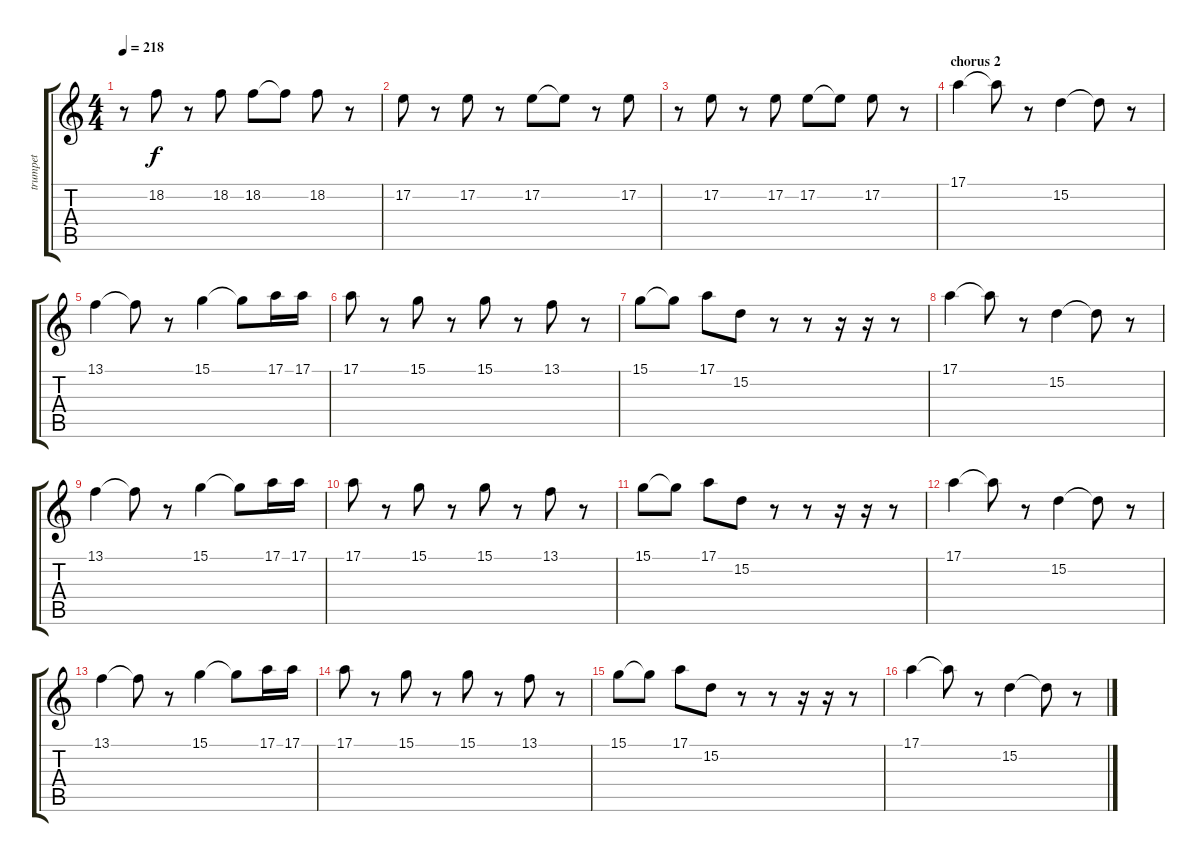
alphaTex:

\track ("trumpet " "trumpet ") {instrument trumpet}
\staff {score tabs}
\tuning (E4 B3 G3 D3 A2 E2) {hide}
\ts (4 4)
\tempo 218
\clef g2
\ks c
r.8{dy f} 18.2.8 r.8 18.2.8 18.2.8 18.2{t}.8 18.2.8 r.8 |
17.2.8 r.8 17.2.8 r.8 17.2.8 17.2{t}.8 r.8 17.2.8 |
r.8 17.2.8 r.8 17.2.8 17.2.8 17.2{t}.8 17.2.8 r.8 |
\section ("" "chorus 2")
17.1.4{balance 4} 17.1{t}.8 r.8 15.2.4 15.2{t}.8 r.8 |
13.1.4 13.1{t}.8 r.8 15.1.4 15.1{t}.8 17.1.16{balance 12} 17.1.16 |
17.1.8 r.8 15.1.8 r.8 15.1.8 r.8 13.1.8 r.8 |
15.1.8 15.1{t}.8 17.1.8 15.2.8 r.8 r.8 r.16 r.16 r.8 |
17.1.4{balance 4} 17.1{t}.8 r.8 15.2.4 15.2{t}.8 r.8 |
13.1.4 13.1{t}.8 r.8 15.1.4 15.1{t}.8 17.1.16{balance 12} 17.1.16 |
17.1.8 r.8 15.1.8 r.8 15.1.8 r.8 13.1.8 r.8 |
15.1.8 15.1{t}.8 17.1.8 15.2.8 r.8 r.8 r.16 r.16 r.8 |
17.1.4{balance 4} 17.1{t}.8 r.8 15.2.4 15.2{t}.8 r.8 |
13.1.4 13.1{t}.8 r.8 15.1.4 15.1{t}.8 17.1.16{balance 12} 17.1.16 |
17.1.8 r.8 15.1.8 r.8 15.1.8 r.8 13.1.8 r.8 |
15.1.8 15.1{t}.8 17.1.8 15.2.8 r.8 r.8 r.16 r.16 r.8 |
17.1.4{balance 4} 17.1{t}.8 r.8 15.2.4 15.2{t}.8 r.8
